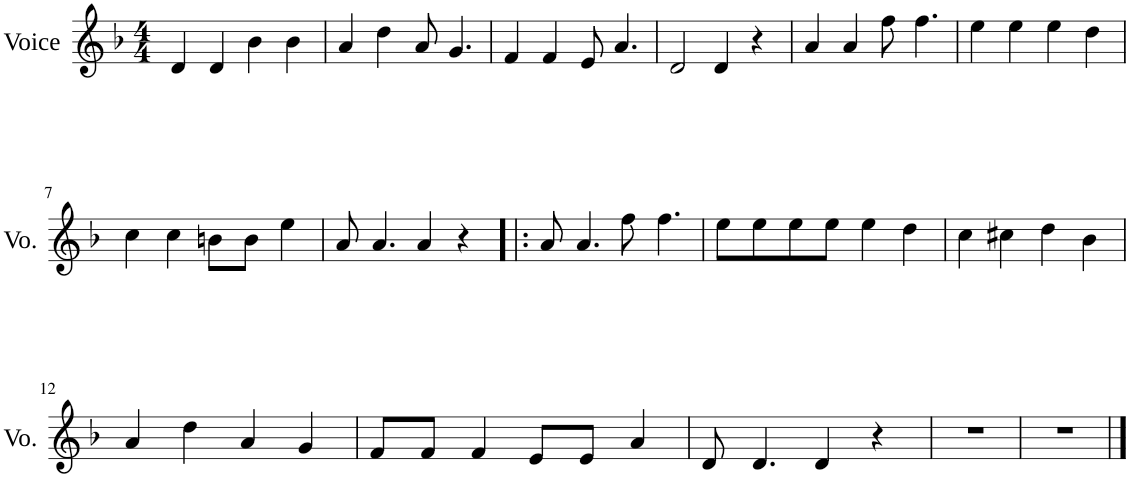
**kern
*part1
*staff1
*I"Voice
*I'Vo.
*clefG2
*k[b-]
*M4/4
=1
4d/
4d/
4b-\
4b-\
=2
4a/
4dd\
8a/
4.g/
=3
4f/
4f/
8e/
4.a/
=4
2d/
4d/
4r
=5
4a/
4a/
8ff\
4.ff\
=6
4ee\
4ee\
4ee\
4dd\
!!LO:LB:g=z
=7
4cc\
4cc\
8bn\L
8b\J
4ee\
=8
8a/
4.a/
4a/
4r
=9!|:
8a/
4.a/
8ff\
4.ff\
=10
8ee\L
8ee\
8ee\
8ee\J
4ee\
4dd\
=11
4cc\
4cc#X\
4dd\
4b-\
!!LO:LB:g=z
=12
4a/
4dd\
4a/
4g/
=13
8f/L
8f/J
4f/
8e/L
8e/J
4a/
=14
8d/
4.d/
4d/
4r
=15
1r
=16
1r
==
*-
